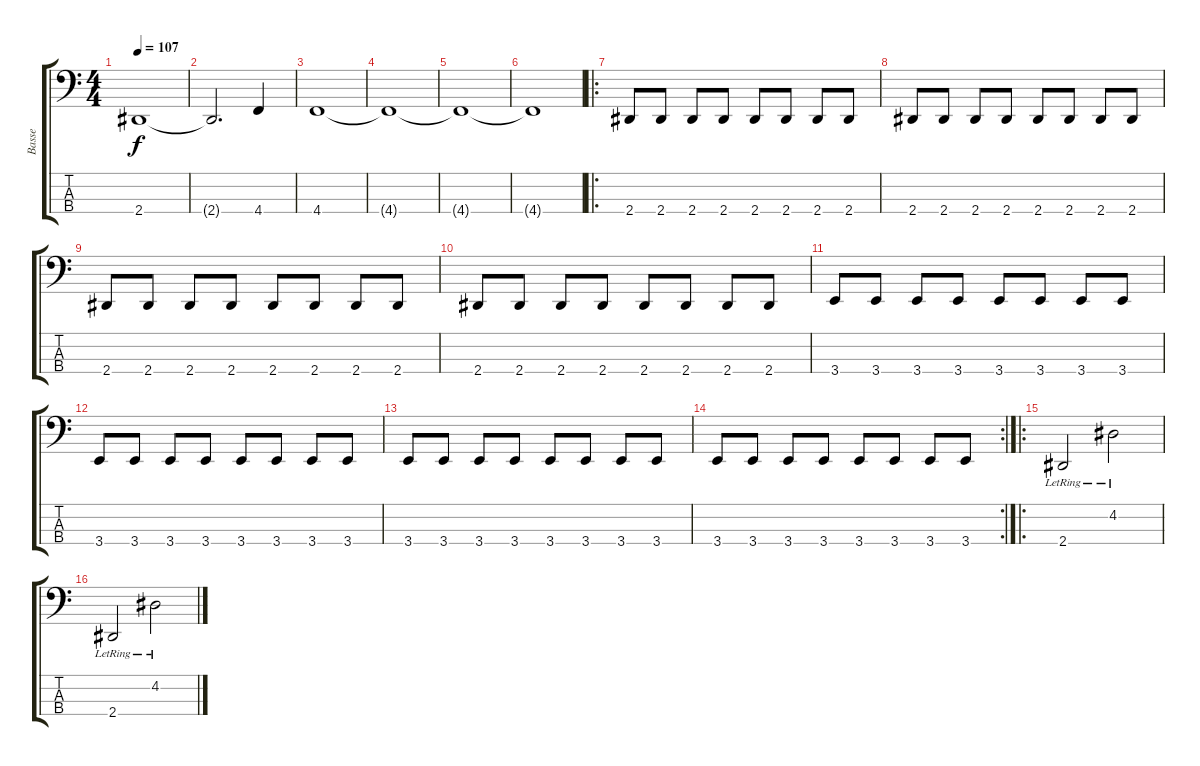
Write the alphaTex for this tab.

\track ("Basse" "Basse") {instrument electricbassfinger}
\staff {score tabs}
\tuning (E2 B1 Gb1 Db1) {hide}
\ts (4 4)
\tempo 107
\clef f4
\ks c
2.4{t}.1{dy f} |
2.4{t}.2{d} 4.4.4 |
4.4.1 |
4.4{t}.1 |
4.4{t}.1 |
4.4{t}.1 |
\ro
2.4.8 2.4.8 2.4.8 2.4.8 2.4.8 2.4.8 2.4.8 2.4.8 |
2.4.8 2.4.8 2.4.8 2.4.8 2.4.8 2.4.8 2.4.8 2.4.8 |
2.4.8 2.4.8 2.4.8 2.4.8 2.4.8 2.4.8 2.4.8 2.4.8 |
2.4.8 2.4.8 2.4.8 2.4.8 2.4.8 2.4.8 2.4.8 2.4.8 |
3.4.8 3.4.8 3.4.8 3.4.8 3.4.8 3.4.8 3.4.8 3.4.8 |
3.4.8 3.4.8 3.4.8 3.4.8 3.4.8 3.4.8 3.4.8 3.4.8 |
3.4.8 3.4.8 3.4.8 3.4.8 3.4.8 3.4.8 3.4.8 3.4.8 |
\rc 2
3.4.8 3.4.8 3.4.8 3.4.8 3.4.8 3.4.8 3.4.8 3.4.8 |
\ro
2.4{lr}.2 4.2{lr}.2 |
2.4{lr}.2 4.2{lr}.2
